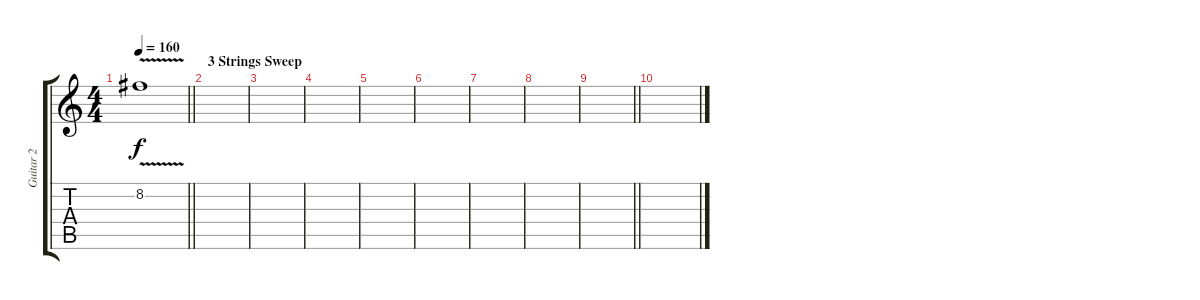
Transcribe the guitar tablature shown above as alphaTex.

\track ("Guitar 2" "Guitar 2") {instrument distortionguitar}
\staff {score tabs}
\tuning (Eb4 Bb3 Gb3 Db3 Ab2 Eb2) {hide}
\ts (4 4)
\tempo 160
\clef g2
\barLineRight lightlight
\ks c
8.2{v}.1{dy f} |
\section ("" "3 Strings Sweep ")
|
|
|
|
|
|
|
\barLineRight lightlight
|
\section ("" "")
